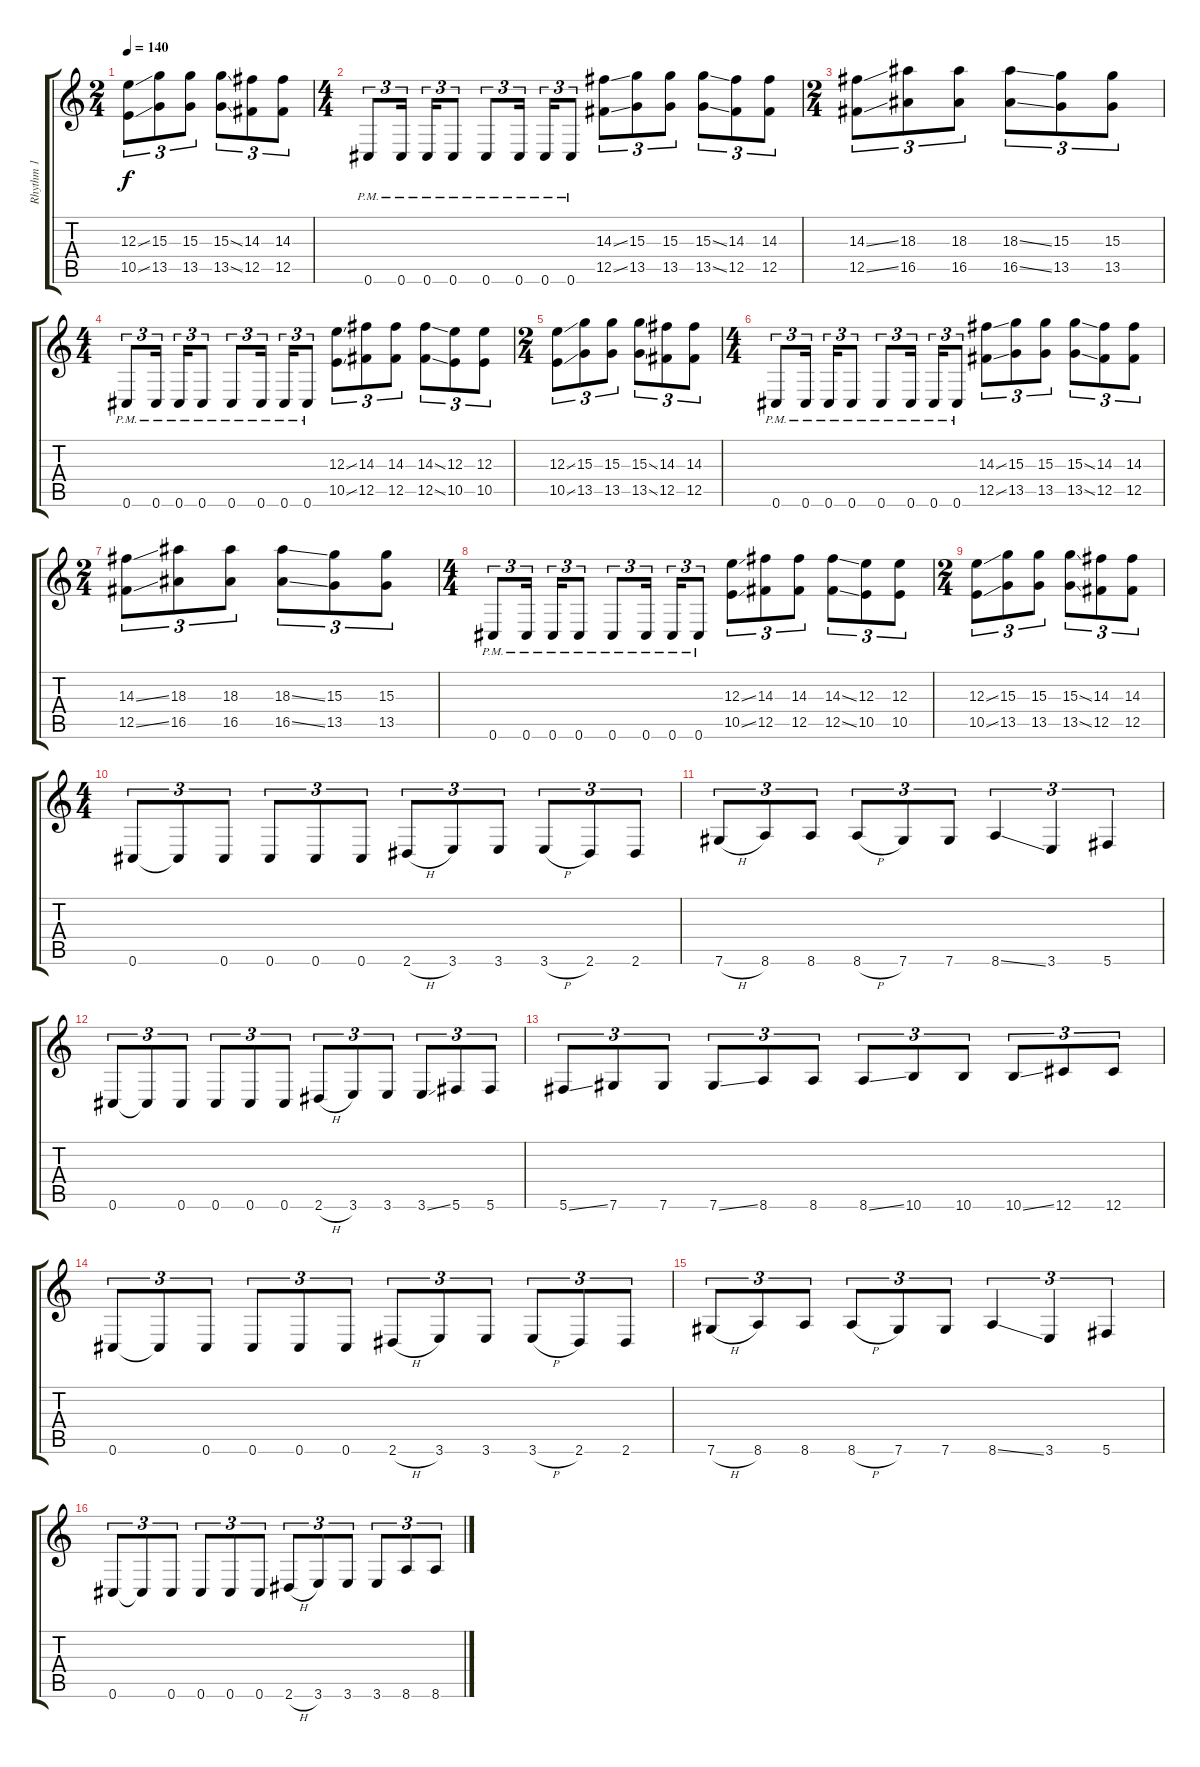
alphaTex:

\track ("Rhythm 1" "Rhythm 1") {instrument distortionguitar}
\staff {score tabs}
\tuning (Db4 Ab3 E3 B2 Gb2 Db2) {hide}
\ts (2 4)
\tempo 140
\clef g2
\ks c
(12.3{ss} 10.5{ss}).8{tu (3 2) dy f} (15.3 13.5).8{tu (3 2)} (15.3 13.5).8{tu (3 2)} (15.3{ss} 13.5{ss}).8{tu (3 2)} (14.3 12.5).8{tu (3 2)} (14.3 12.5).8{tu (3 2)} |
\ts (4 4)
0.6{pm}.8{tu (3 2)} 0.6{pm}.16{tu (3 2)} 0.6{pm}.16{tu (3 2)} 0.6{pm}.8{tu (3 2)} 0.6{pm}.8{tu (3 2)} 0.6{pm}.16{tu (3 2)} 0.6{pm}.16{tu (3 2)} 0.6{pm}.8{tu (3 2)} (14.3{ss} 12.5{ss}).8{tu (3 2)} (15.3 13.5).8{tu (3 2)} (15.3 13.5).8{tu (3 2)} (15.3{ss} 13.5{ss}).8{tu (3 2)} (14.3 12.5).8{tu (3 2)} (14.3 12.5).8{tu (3 2)} |
\ts (2 4)
(14.3{ss} 12.5{ss}).8{tu (3 2)} (18.3 16.5).8{tu (3 2)} (18.3 16.5).8{tu (3 2)} (18.3{ss} 16.5{ss}).8{tu (3 2)} (15.3 13.5).8{tu (3 2)} (15.3 13.5).8{tu (3 2)} |
\ts (4 4)
0.6{pm}.8{tu (3 2)} 0.6{pm}.16{tu (3 2)} 0.6{pm}.16{tu (3 2)} 0.6{pm}.8{tu (3 2)} 0.6{pm}.8{tu (3 2)} 0.6{pm}.16{tu (3 2)} 0.6{pm}.16{tu (3 2)} 0.6{pm}.8{tu (3 2)} (12.3{ss} 10.5{ss}).8{tu (3 2)} (14.3 12.5).8{tu (3 2)} (14.3 12.5).8{tu (3 2)} (14.3{ss} 12.5{ss}).8{tu (3 2)} (12.3 10.5).8{tu (3 2)} (12.3 10.5).8{tu (3 2)} |
\ts (2 4)
(12.3{ss} 10.5{ss}).8{tu (3 2)} (15.3 13.5).8{tu (3 2)} (15.3 13.5).8{tu (3 2)} (15.3{ss} 13.5{ss}).8{tu (3 2)} (14.3 12.5).8{tu (3 2)} (14.3 12.5).8{tu (3 2)} |
\ts (4 4)
0.6{pm}.8{tu (3 2)} 0.6{pm}.16{tu (3 2)} 0.6{pm}.16{tu (3 2)} 0.6{pm}.8{tu (3 2)} 0.6{pm}.8{tu (3 2)} 0.6{pm}.16{tu (3 2)} 0.6{pm}.16{tu (3 2)} 0.6{pm}.8{tu (3 2)} (14.3{ss} 12.5{ss}).8{tu (3 2)} (15.3 13.5).8{tu (3 2)} (15.3 13.5).8{tu (3 2)} (15.3{ss} 13.5{ss}).8{tu (3 2)} (14.3 12.5).8{tu (3 2)} (14.3 12.5).8{tu (3 2)} |
\ts (2 4)
(14.3{ss} 12.5{ss}).8{tu (3 2)} (18.3 16.5).8{tu (3 2)} (18.3 16.5).8{tu (3 2)} (18.3{ss} 16.5{ss}).8{tu (3 2)} (15.3 13.5).8{tu (3 2)} (15.3 13.5).8{tu (3 2)} |
\ts (4 4)
0.6{pm}.8{tu (3 2)} 0.6{pm}.16{tu (3 2)} 0.6{pm}.16{tu (3 2)} 0.6{pm}.8{tu (3 2)} 0.6{pm}.8{tu (3 2)} 0.6{pm}.16{tu (3 2)} 0.6{pm}.16{tu (3 2)} 0.6{pm}.8{tu (3 2)} (12.3{ss} 10.5{ss}).8{tu (3 2)} (14.3 12.5).8{tu (3 2)} (14.3 12.5).8{tu (3 2)} (14.3{ss} 12.5{ss}).8{tu (3 2)} (12.3 10.5).8{tu (3 2)} (12.3 10.5).8{tu (3 2)} |
\ts (2 4)
(12.3{ss} 10.5{ss}).8{tu (3 2)} (15.3 13.5).8{tu (3 2)} (15.3 13.5).8{tu (3 2)} (15.3{ss} 13.5{ss}).8{tu (3 2)} (14.3 12.5).8{tu (3 2)} (14.3 12.5).8{tu (3 2)} |
\ts (4 4)
0.6.8{tu (3 2)} 0.6{t}.8{tu (3 2)} 0.6.8{tu (3 2)} 0.6.8{tu (3 2)} 0.6.8{tu (3 2)} 0.6.8{tu (3 2)} 2.6{h}.8{tu (3 2)} 3.6.8{tu (3 2)} 3.6.8{tu (3 2)} 3.6{h}.8{tu (3 2)} 2.6.8{tu (3 2)} 2.6.8{tu (3 2)} |
7.6{h}.8{tu (3 2)} 8.6.8{tu (3 2)} 8.6.8{tu (3 2)} 8.6{h}.8{tu (3 2)} 7.6.8{tu (3 2)} 7.6.8{tu (3 2)} 8.6{ss}.4{tu (3 2)} 3.6.4{tu (3 2)} 5.6.4{tu (3 2)} |
0.6.8{tu (3 2)} 0.6{t}.8{tu (3 2)} 0.6.8{tu (3 2)} 0.6.8{tu (3 2)} 0.6.8{tu (3 2)} 0.6.8{tu (3 2)} 2.6{h}.8{tu (3 2)} 3.6.8{tu (3 2)} 3.6.8{tu (3 2)} 3.6{ss}.8{tu (3 2)} 5.6.8{tu (3 2)} 5.6.8{tu (3 2)} |
5.6{ss}.8{tu (3 2)} 7.6.8{tu (3 2)} 7.6.8{tu (3 2)} 7.6{ss}.8{tu (3 2)} 8.6.8{tu (3 2)} 8.6.8{tu (3 2)} 8.6{ss}.8{tu (3 2)} 10.6.8{tu (3 2)} 10.6.8{tu (3 2)} 10.6{ss}.8{tu (3 2)} 12.6.8{tu (3 2)} 12.6.8{tu (3 2)} |
0.6.8{tu (3 2)} 0.6{t}.8{tu (3 2)} 0.6.8{tu (3 2)} 0.6.8{tu (3 2)} 0.6.8{tu (3 2)} 0.6.8{tu (3 2)} 2.6{h}.8{tu (3 2)} 3.6.8{tu (3 2)} 3.6.8{tu (3 2)} 3.6{h}.8{tu (3 2)} 2.6.8{tu (3 2)} 2.6.8{tu (3 2)} |
7.6{h}.8{tu (3 2)} 8.6.8{tu (3 2)} 8.6.8{tu (3 2)} 8.6{h}.8{tu (3 2)} 7.6.8{tu (3 2)} 7.6.8{tu (3 2)} 8.6{ss}.4{tu (3 2)} 3.6.4{tu (3 2)} 5.6.4{tu (3 2)} |
0.6.8{tu (3 2)} 0.6{t}.8{tu (3 2)} 0.6.8{tu (3 2)} 0.6.8{tu (3 2)} 0.6.8{tu (3 2)} 0.6.8{tu (3 2)} 2.6{h}.8{tu (3 2)} 3.6.8{tu (3 2)} 3.6.8{tu (3 2)} 3.6.8{tu (3 2)} 8.6.8{tu (3 2)} 8.6.8{tu (3 2)}
